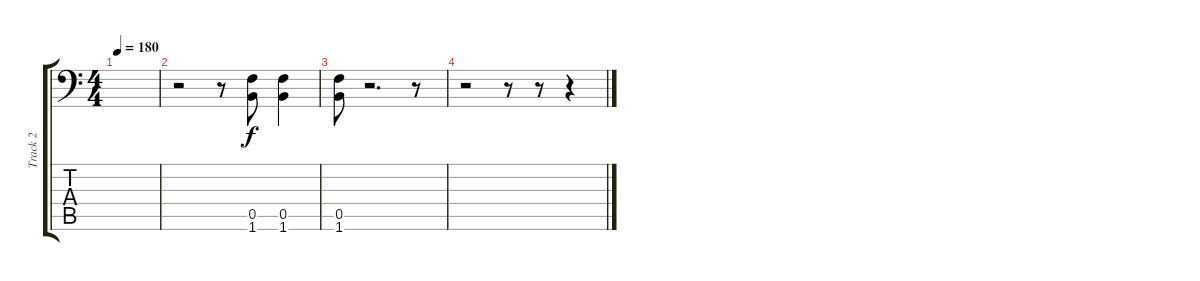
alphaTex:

\track ("Track 2" "Track 2") {instrument distortionguitar}
\staff {score tabs}
\tuning (C4 G3 Eb3 Bb2 F2 Bb1) {hide}
\ts (4 4)
\tempo 180
\clef f4
\ks c
|
r.2 r.8 (0.5 1.6).8 (0.5 1.6).4 |
(0.5 1.6).8 r.2{d} r.8 |
r.2 r.8 r.8 r.4
